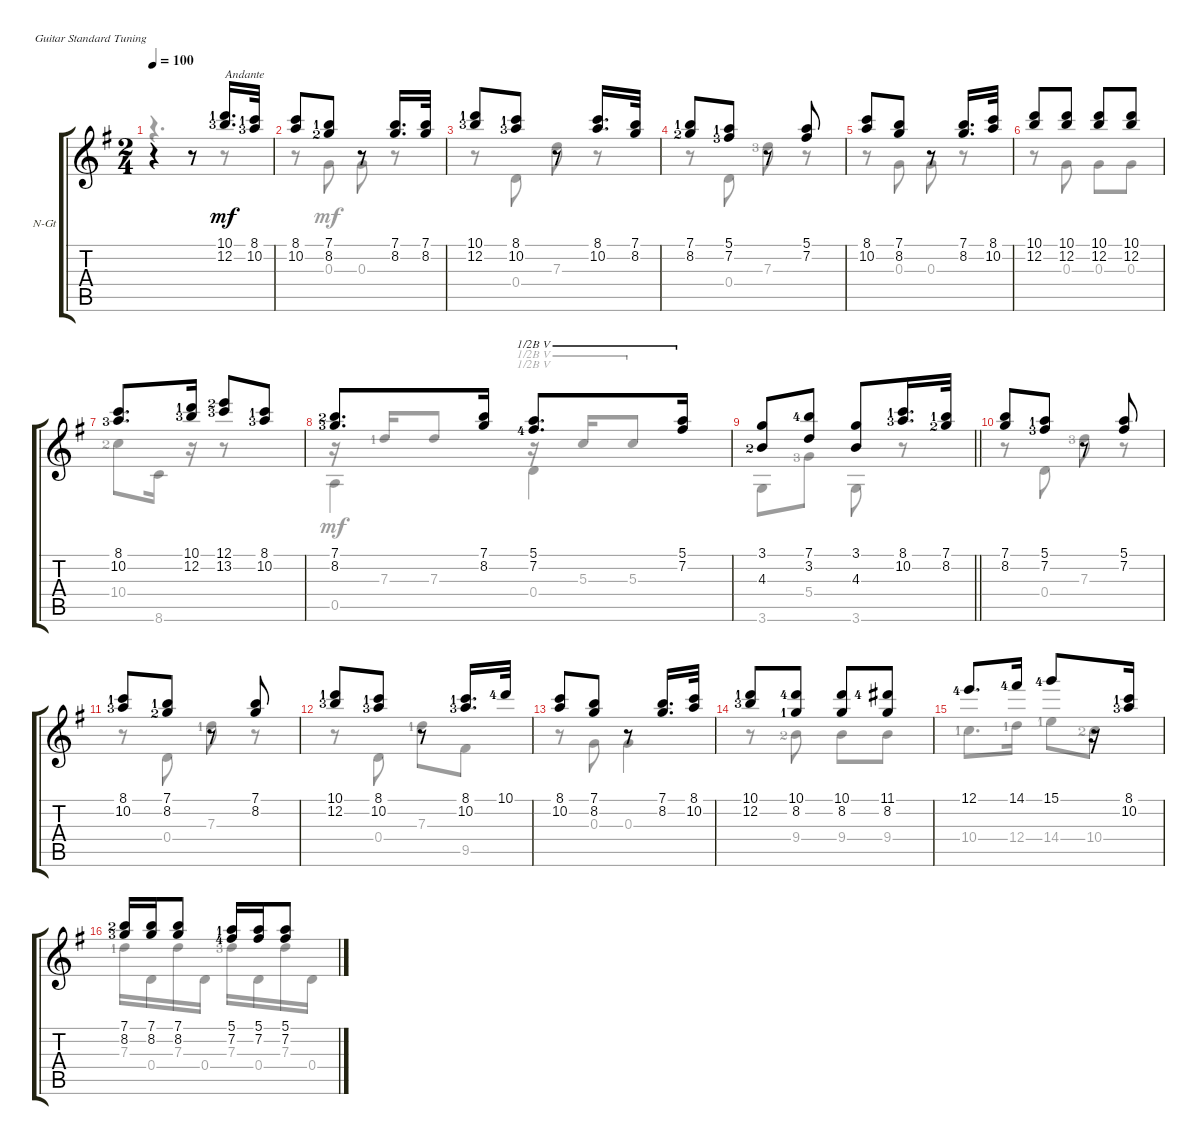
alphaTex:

\defaultSystemsLayout 4
\bracketExtendMode groupsimilarinstruments
\firstSystemTrackNameOrientation horizontal
\otherSystemsTrackNameOrientation horizontal
\track ("Nylon Guitar" "N-Gt") {instrument acousticguitarnylon}
\staff {score tabs}
\tuning (E4 B3 G3 D3 A2 E2)
\voice
\ts (2 4)
\tempo 100
\clef g2
\ks g
r.4{dy mf instrument acousticguitarnylon} r.8 (10.1{lf 2} 12.2{lf 4}).16{d txt "Andante"} (10.2{lf 4} 8.1{lf 2}).32 |
(8.1 10.2).8 (7.1{lf 2} 8.2{lf 3}).8 r.8 (8.2 7.1).16{d} (7.1 8.2).32 |
(10.1{lf 2} 12.2{lf 4}).8 (8.1{lf 2} 10.2{lf 4}).8 r.8 (8.1 10.2).16{d} (8.2 7.1).32 |
(7.1{lf 2} 8.2{lf 3}).8 (7.2{lf 4} 5.1{lf 2}).8 r.8 (5.1 7.2).8 |
(8.1 10.2).8 (8.2 7.1).8 r.8 (7.1 8.2).16{d} (10.2 8.1).32 |
(10.1 12.2).8 (12.2 10.1).8 (10.1 12.2).8 (12.2 10.1).8 |
(8.1 10.2{lf 4}).8{d} (12.2{lf 4} 10.1{lf 2}).16 (12.1{lf 3} 13.2{lf 4}).8 (10.2{lf 4} 8.1{lf 2}).8 |
(7.1{lf 3} 8.2{lf 4}).8{d} (8.2 7.1).16 (5.1 7.2{lf 5}).8{d barre (5 half)} (7.2 5.1).16{barre (5 half)} |
\barLineRight lightlight
(3.1 4.3{lf 3}).8 (3.2 7.1{lf 5}).8 (3.1 4.3).8 (8.1{lf 2} 10.2{lf 4}).16{d} (8.2{lf 3} 7.1{lf 2}).32 |
(7.1 8.2).8 (7.2{lf 4} 5.1{lf 2}).8 r.8 (5.1 7.2).8 |
(8.1{lf 2} 10.2{lf 4}).8 (8.2{lf 3} 7.1{lf 2}).8 r.8 (7.1 8.2).8 |
(10.1{lf 2} 12.2{lf 4}).8 (10.2{lf 4} 8.1{lf 2}).8 r.8 (8.1{lf 2} 10.2{lf 4}).16{d} 10.1{lf 5}.32 |
(8.1 10.2).8 (8.2 7.1).8 r.8 (7.1 8.2).16{d} (10.2 8.1).32 |
(10.1{lf 2} 12.2{lf 4}).8 (8.2{lf 2} 10.1{lf 5}).8 (10.1 8.2).8 (8.2 11.1{lf 5}).8 |
12.1{lf 5}.8{d} 14.1{lf 5}.16 15.1{lf 5}.8 r.16 (8.1{lf 2} 10.2{lf 4}).16 |
(7.1{lf 3} 8.2{lf 4}).16 (8.2 7.1).16 (7.1 8.2).8 (7.2{lf 5} 5.1{lf 2}).16 (5.1 7.2).16 (7.2 5.1).8
\voice
\clef g2
\ottava regular
\simile none
\ks g
r.4{d dy mf} r.8 |
r.8 0.3.8 0.3.8 r.8 |
r.8 0.4.8 7.3.8 r.8 |
r.8 0.4.8 7.3{lf 4}.8 r.8 |
r.8 0.3.8 0.3.8 r.8 |
r.8 0.3.8 0.3.8 0.3.8 |
10.4{lf 3}.8 8.6.16 r.16 r.8 |
r.16{beam invert} 7.3{lf 2}.16{beam invert} 7.3.8 r.16{barre (5 half) beam invert} 5.3.16{barre (5 half) beam invert} 5.3.8{barre (5 half)} |
\barLineRight lightlight
3.6.8 5.4{lf 4}.8 3.6.8 r.8 |
r.8 0.4.8 7.3{lf 4}.8 r.8 |
r.8 0.4.8 7.3{lf 2}.8 r.8 |
r.8 0.4.8 7.3{lf 2}.8 9.5.8 |
r.8 0.3.8 0.3.4 |
r.8 9.4{lf 3}.8 9.4.8 9.4.8 |
10.4{lf 2}.8{d} 12.4{lf 2}.16 14.4{lf 2}.8 10.4{lf 3}.8 |
7.3{lf 2}.16 0.4.16 7.3.16 0.4.16 7.3{lf 4}.16 0.4.16 7.3.16 0.4.16
\voice
\clef g2
\ottava regular
\simile none
\ks g
|
|
|
|
|
|
|
0.5.4 0.4.4{barre (5 half)} |
\barLineRight lightlight
|
|
|
|
|
|
|
